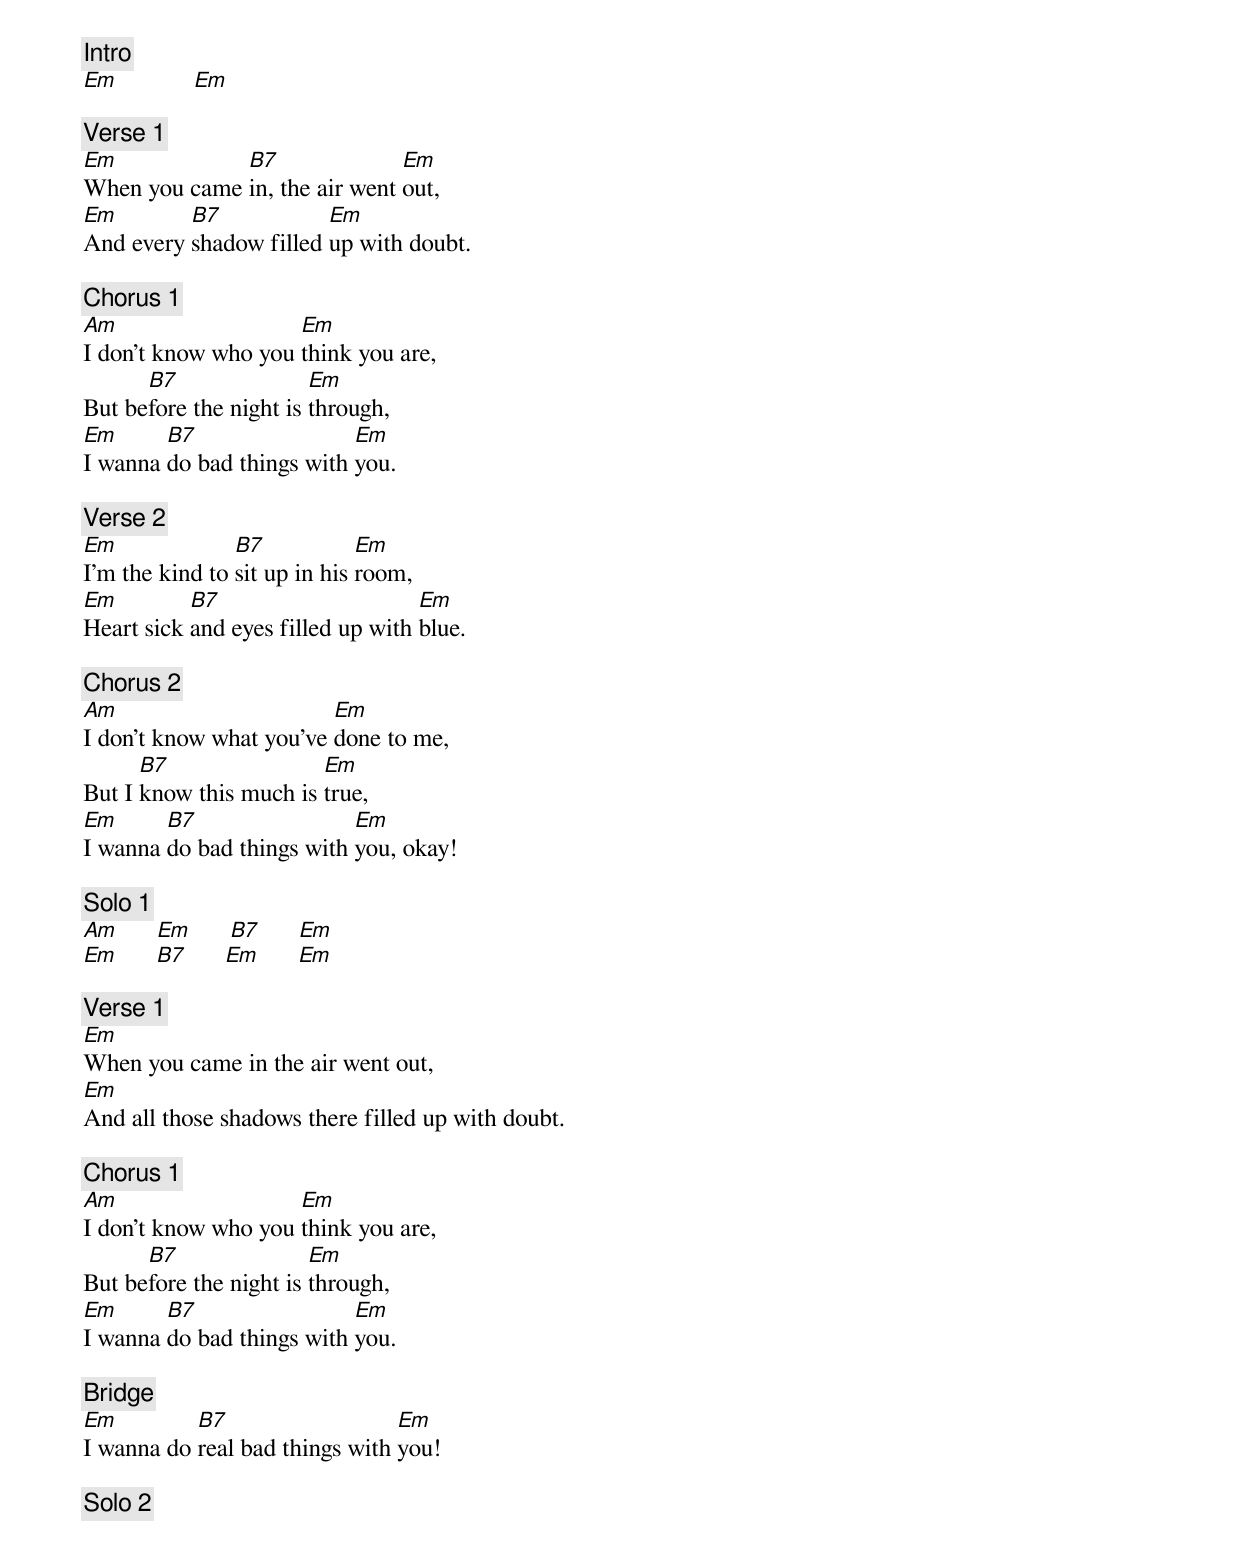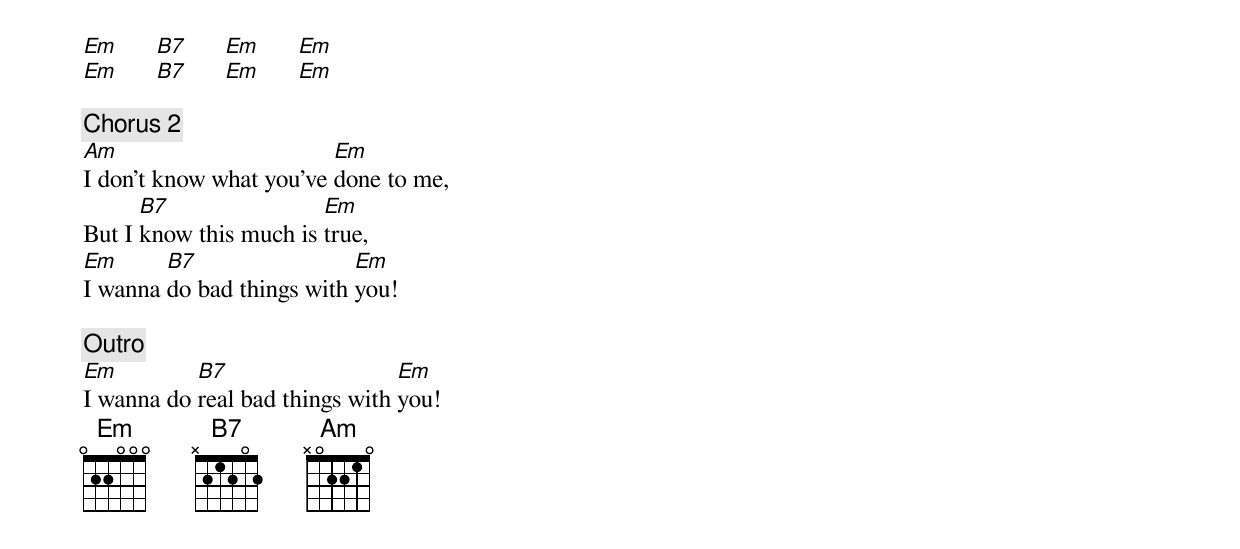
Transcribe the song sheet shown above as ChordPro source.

{c: Intro}
[Em]            [Em]

{c: Verse 1}
[Em]When you came [B7]in, the air went [Em]out,
[Em]And every [B7]shadow filled [Em]up with doubt.

{c: Chorus 1}
[Am]I don't know who you [Em]think you are,
But be[B7]fore the night is [Em]through,
[Em]I wanna [B7]do bad things with [Em]you.

{c: Verse 2}
[Em]I'm the kind to [B7]sit up in his [Em]room,
[Em]Heart sick [B7]and eyes filled up with [Em]blue.

{c: Chorus 2}
[Am]I don't know what you've [Em]done to me,
But I [B7]know this much is [Em]true,
[Em]I wanna [B7]do bad things with [Em]you, okay!

{c: Solo 1}
[Am]      [Em]      [B7]      [Em]
[Em]      [B7]      [Em]      [Em]

{c: Verse 1}
[Em]When you came in the air went out,
[Em]And all those shadows there filled up with doubt.

{c: Chorus 1}
[Am]I don't know who you [Em]think you are,
But be[B7]fore the night is [Em]through,
[Em]I wanna [B7]do bad things with [Em]you.

{c: Bridge}
[Em]I wanna do [B7]real bad things with [Em]you!

{c: Solo 2}
[Em]      [B7]      [Em]      [Em]
[Em]      [B7]      [Em]      [Em]

{c: Chorus 2}
[Am]I don't know what you've [Em]done to me,
But I [B7]know this much is [Em]true,
[Em]I wanna [B7]do bad things with [Em]you!

{c: Outro}
[Em]I wanna do [B7]real bad things with [Em]you!
